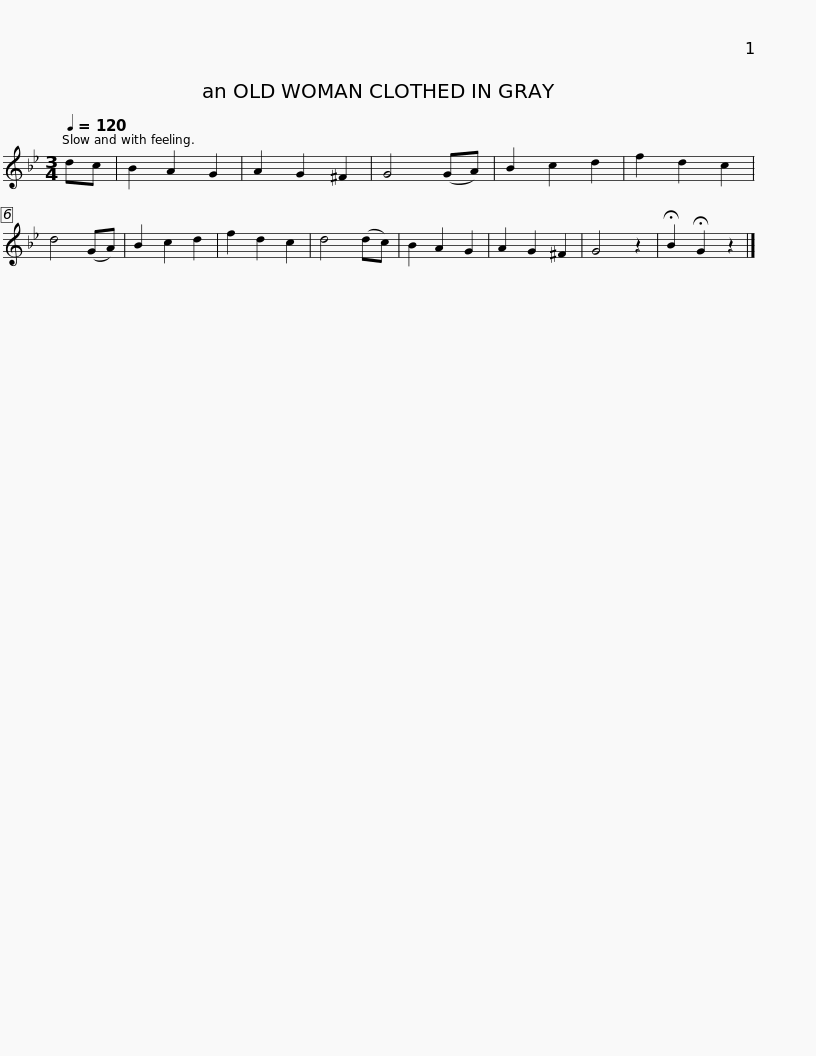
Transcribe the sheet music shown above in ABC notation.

X:1
L:1/8
Q:1/4=120
M:3/4
I:linebreak $
K:Gmin
V:1 treble
V:1
 dc | B2 A2 G2 | A2 G2 ^F2 | G4 (GA) | B2 c2 d2 | %5
 f2 d2 c2 | d4 (GA) | B2 c2 d2 | f2 d2 c2 | d4 (dc) | %10
 B2 A2 G2 | A2 G2 ^F2 | G4 z2 |$ !fermata!B2 !fermata!G2 z2 |] %14
